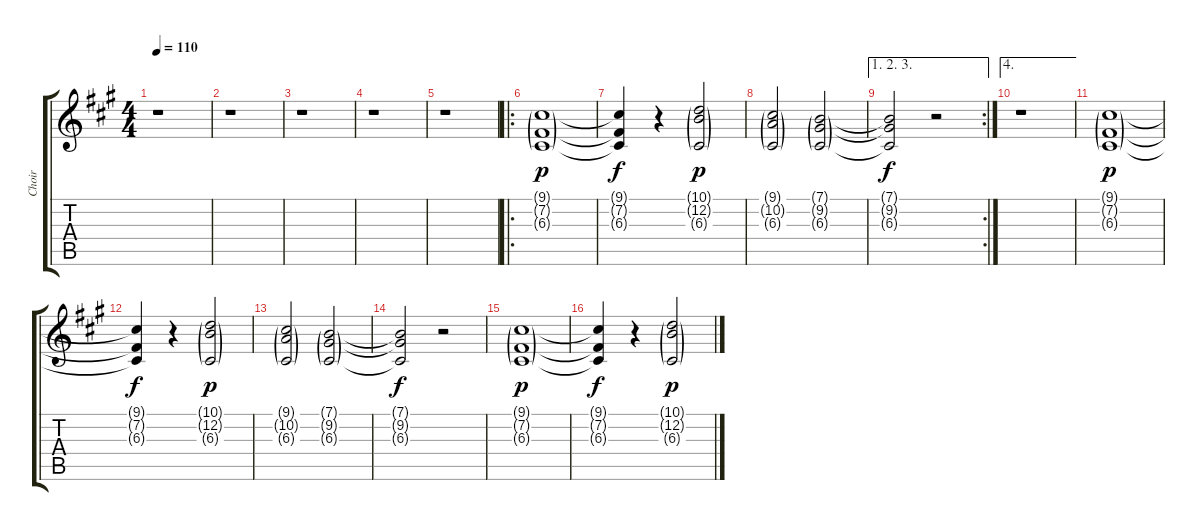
\track ("Choir" "Choir") {instrument choiraahs}
\staff {score tabs}
\tuning (E4 B3 G3 D3 A2 E2) {hide}
\ts (4 4)
\tempo 110
\clef g2
\ks a
r.1{dy p} |
r.1 |
r.1 |
r.1 |
r.1 |
\ro
(9.1{g} 7.2{g} 6.3{g}).1{volume 14} |
(9.1{t} 7.2{t} 6.3{t}).4{dy f} r.4 (10.1{g} 12.2{g} 6.3{g}).2{dy p} |
(9.1{g} 10.2{g} 6.3{g}).2 (7.1{g} 9.2{g} 6.3{g}).2 |
\ae (1 2 3)
\rc 2
(7.1{t} 9.2{t} 6.3{t}).2{dy f volume 1} r.2 |
\ae 4
r.1{volume 1} |
(9.1{g} 7.2{g} 6.3{g}).1{dy p volume 14} |
(9.1{t} 7.2{t} 6.3{t}).4{dy f} r.4 (10.1{g} 12.2{g} 6.3{g}).2{dy p} |
(9.1{g} 10.2{g} 6.3{g}).2 (7.1{g} 9.2{g} 6.3{g}).2 |
(7.1{t} 9.2{t} 6.3{t}).2{dy f volume 1} r.2 |
(9.1{g} 7.2{g} 6.3{g}).1{dy p volume 14} |
(9.1{t} 7.2{t} 6.3{t}).4{dy f} r.4 (10.1{g} 12.2{g} 6.3{g}).2{dy p}
